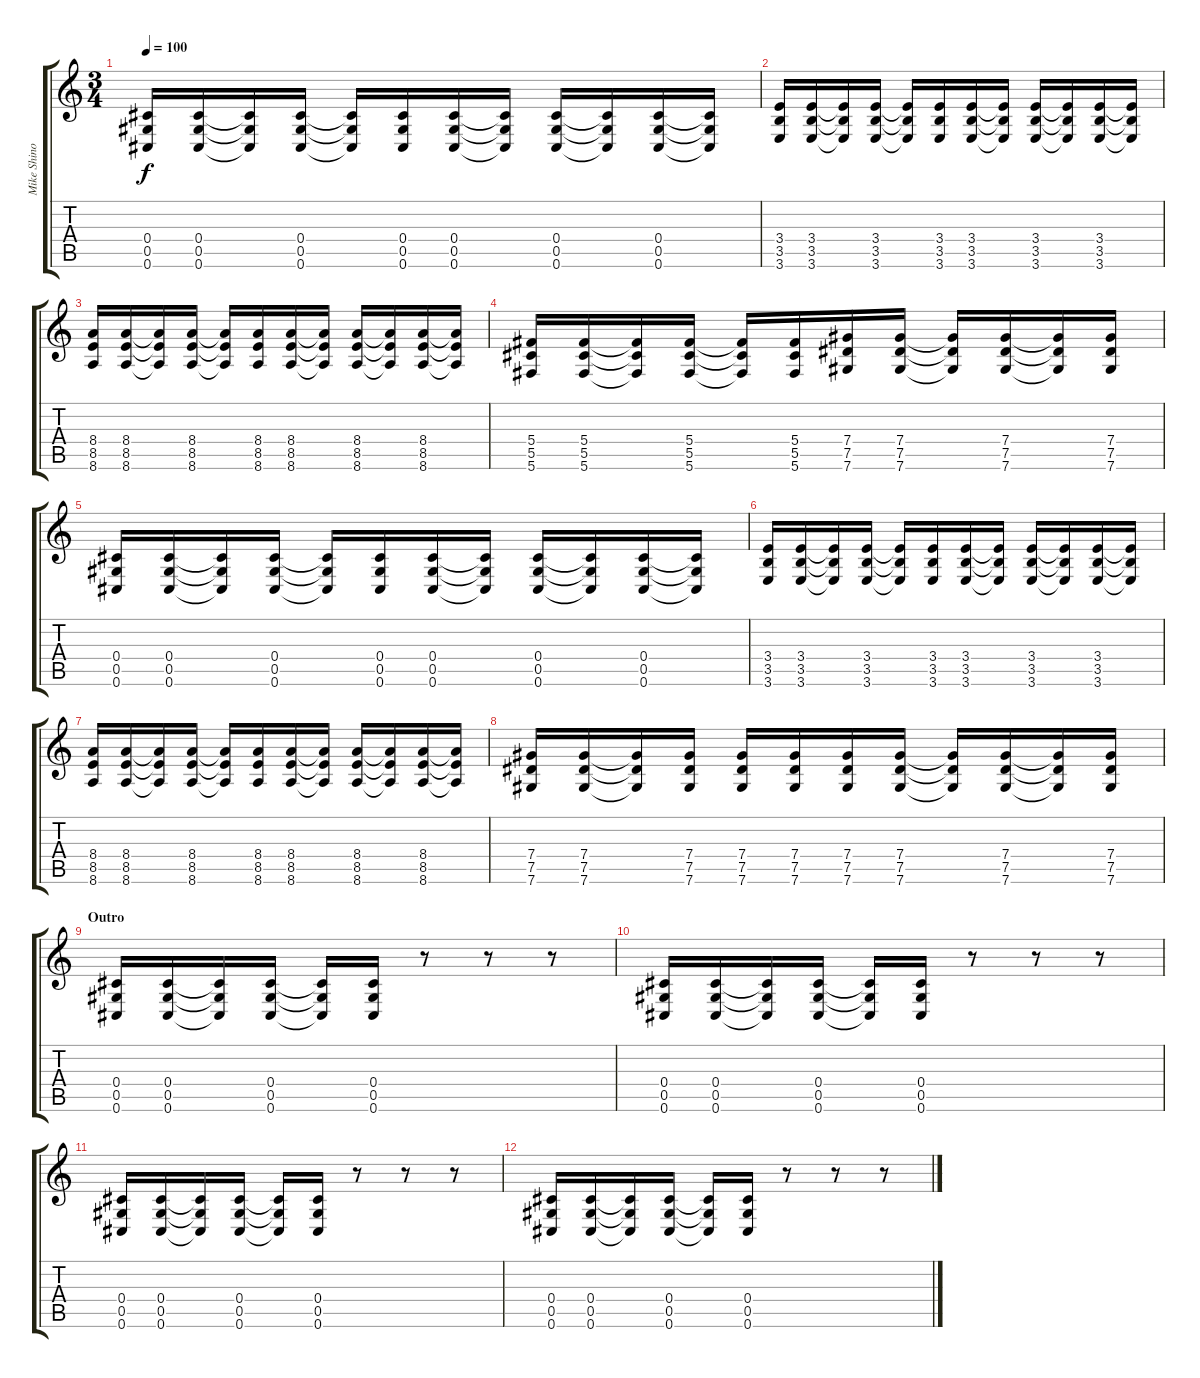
\track ("Mike Shinoda" "Mike Shino") {instrument distortionguitar}
\staff {score tabs}
\tuning (Eb4 Bb3 Gb3 Db3 Ab2 Db2) {hide}
\ts (3 4)
\tempo 100
\clef g2
\ks c
(0.4 0.5 0.6).16{dy f} (0.4 0.5 0.6).16 (0.4{t} 0.5{t} 0.6{t}).16 (0.4 0.5 0.6).16 (0.4{t} 0.5{t} 0.6{t}).16 (0.4 0.5 0.6).16 (0.4 0.5 0.6).16 (0.4{t} 0.5{t} 0.6{t}).16 (0.4 0.5 0.6).16 (0.4{t} 0.5{t} 0.6{t}).16 (0.4 0.5 0.6).16 (0.4{t} 0.5{t} 0.6{t}).16 |
(3.4 3.5 3.6).16 (3.4 3.5 3.6).16 (3.4{t} 3.5{t} 3.6{t}).16 (3.4 3.5 3.6).16 (3.4{t} 3.5{t} 3.6{t}).16 (3.4 3.5 3.6).16 (3.4 3.5 3.6).16 (3.4{t} 3.5{t} 3.6{t}).16 (3.4 3.5 3.6).16 (3.4{t} 3.5{t} 3.6{t}).16 (3.4 3.5 3.6).16 (3.4{t} 3.5{t} 3.6{t}).16 |
(8.4 8.5 8.6).16 (8.4 8.5 8.6).16 (8.4{t} 8.5{t} 8.6{t}).16 (8.4 8.5 8.6).16 (8.4{t} 8.5{t} 8.6{t}).16 (8.4 8.5 8.6).16 (8.4 8.5 8.6).16 (8.4{t} 8.5{t} 8.6{t}).16 (8.4 8.5 8.6).16 (8.4{t} 8.5{t} 8.6{t}).16 (8.4 8.5 8.6).16 (8.4{t} 8.5{t} 8.6{t}).16 |
(5.4 5.5 5.6).16 (5.4 5.5 5.6).16 (5.4{t} 5.5{t} 5.6{t}).16 (5.4 5.5 5.6).16 (5.4{t} 5.5{t} 5.6{t}).16 (5.4 5.5 5.6).16 (7.4 7.5 7.6).16 (7.4 7.5 7.6).16 (7.4{t} 7.5{t} 7.6{t}).16 (7.4 7.5 7.6).16 (7.4{t} 7.5{t} 7.6{t}).16 (7.4 7.5 7.6).16 |
(0.4 0.5 0.6).16 (0.4 0.5 0.6).16 (0.4{t} 0.5{t} 0.6{t}).16 (0.4 0.5 0.6).16 (0.4{t} 0.5{t} 0.6{t}).16 (0.4 0.5 0.6).16 (0.4 0.5 0.6).16 (0.4{t} 0.5{t} 0.6{t}).16 (0.4 0.5 0.6).16 (0.4{t} 0.5{t} 0.6{t}).16 (0.4 0.5 0.6).16 (0.4{t} 0.5{t} 0.6{t}).16 |
(3.4 3.5 3.6).16 (3.4 3.5 3.6).16 (3.4{t} 3.5{t} 3.6{t}).16 (3.4 3.5 3.6).16 (3.4{t} 3.5{t} 3.6{t}).16 (3.4 3.5 3.6).16 (3.4 3.5 3.6).16 (3.4{t} 3.5{t} 3.6{t}).16 (3.4 3.5 3.6).16 (3.4{t} 3.5{t} 3.6{t}).16 (3.4 3.5 3.6).16 (3.4{t} 3.5{t} 3.6{t}).16 |
(8.4 8.5 8.6).16 (8.4 8.5 8.6).16 (8.4{t} 8.5{t} 8.6{t}).16 (8.4 8.5 8.6).16 (8.4{t} 8.5{t} 8.6{t}).16 (8.4 8.5 8.6).16 (8.4 8.5 8.6).16 (8.4{t} 8.5{t} 8.6{t}).16 (8.4 8.5 8.6).16 (8.4{t} 8.5{t} 8.6{t}).16 (8.4 8.5 8.6).16 (8.4{t} 8.5{t} 8.6{t}).16 |
(7.4 7.5 7.6).16 (7.4 7.5 7.6).16 (7.4{t} 7.5{t} 7.6{t}).16 (7.4 7.5 7.6).16 (7.4 7.5 7.6).16 (7.4 7.5 7.6).16 (7.4 7.5 7.6).16 (7.4 7.5 7.6).16 (7.4{t} 7.5{t} 7.6{t}).16 (7.4 7.5 7.6).16 (7.4{t} 7.5{t} 7.6{t}).16 (7.4 7.5 7.6).16 |
\section ("" "Outro")
(0.4 0.5 0.6).16 (0.4 0.5 0.6).16 (0.4{t} 0.5{t} 0.6{t}).16 (0.4 0.5 0.6).16 (0.4{t} 0.5{t} 0.6{t}).16 (0.4 0.5 0.6).16 r.8 r.8 r.8 |
(0.4 0.5 0.6).16 (0.4 0.5 0.6).16 (0.4{t} 0.5{t} 0.6{t}).16 (0.4 0.5 0.6).16 (0.4{t} 0.5{t} 0.6{t}).16 (0.4 0.5 0.6).16 r.8 r.8 r.8 |
(0.4 0.5 0.6).16 (0.4 0.5 0.6).16 (0.4{t} 0.5{t} 0.6{t}).16 (0.4 0.5 0.6).16 (0.4{t} 0.5{t} 0.6{t}).16 (0.4 0.5 0.6).16 r.8 r.8 r.8 |
(0.4 0.5 0.6).16 (0.4 0.5 0.6).16 (0.4{t} 0.5{t} 0.6{t}).16 (0.4 0.5 0.6).16 (0.4{t} 0.5{t} 0.6{t}).16 (0.4 0.5 0.6).16 r.8 r.8 r.8
